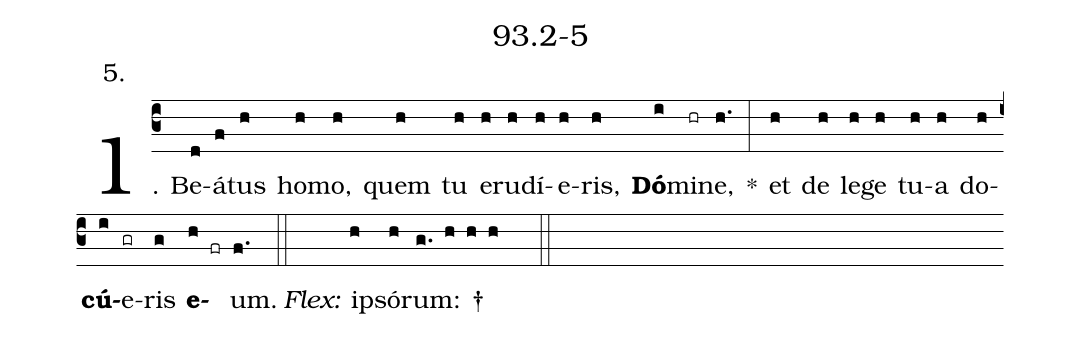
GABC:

name: 93.2-5;
annotation: 5.;
%%
(c3)1. Be(d)á(f)tus(h) ho(h)mo,(h) quem(h) tu(h) e(h)ru(h)dí(h)e(h)ris,(h) <b>Dó</b>(i)mi(hr)ne,(h.) *(:) et(h) de(h) le(h)ge(h) tu(h)a(h) do(h)<b>cú</b>(i)e(gr)ris(g) <b>e</b>(h fr)um.(f.) (::)
<i>Flex:</i>()  ip(h)só(h)rum: †(g. h h h  ::)

%E(h) u(h) o(i) u(g) a(h) e.(f.) (::)
